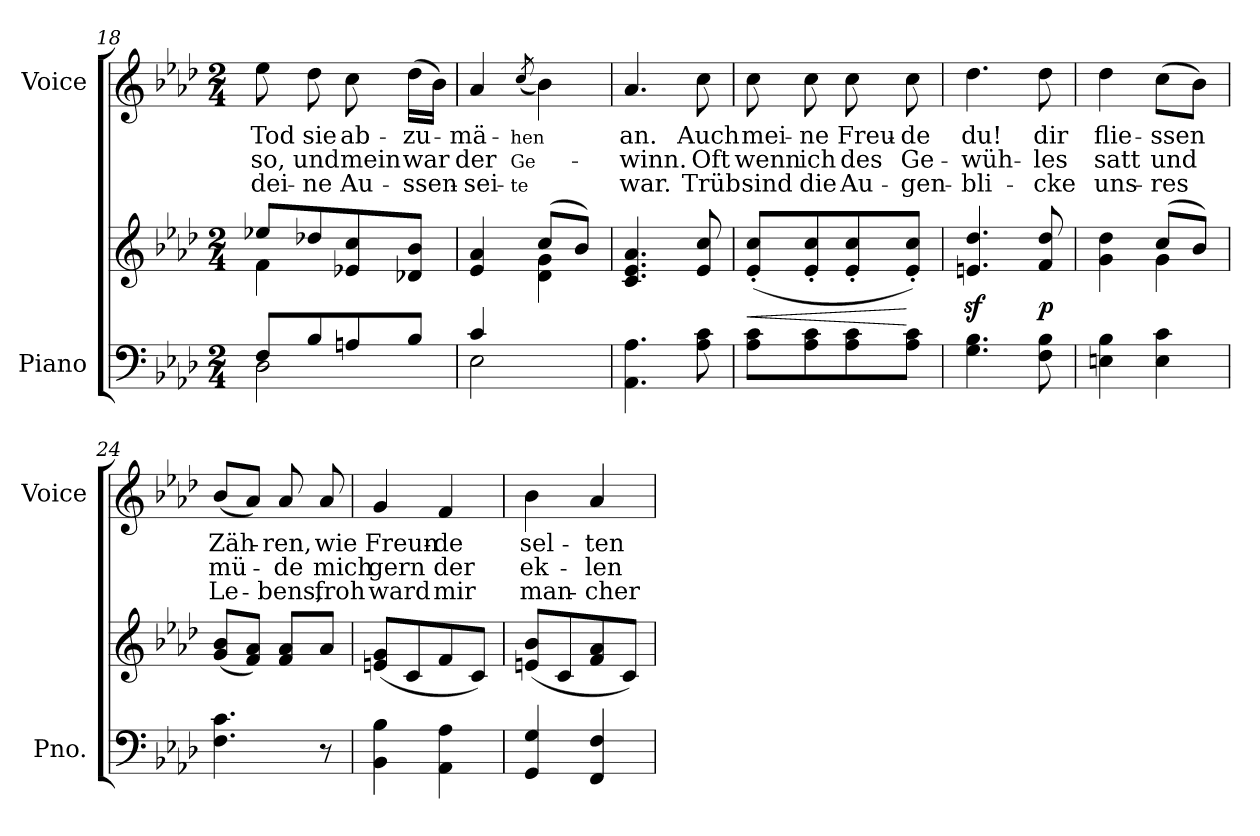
**kern	**kern	**dynam	**kern	**text	**text	**text
*part2	*part2	*part2	*part1	*part1	*part1	*part1
*staff3	*staff2	*staff2/3	*staff1	*staff1	*staff1	*staff1
*I"Piano	*	*	*I"Voice	*	*	*
*I'Pno.	*	*	*I'Voice	*	*	*
*clefF4	*clefG2	*	*clefG2	*	*	*
*k[b-e-a-d-]	*k[b-e-a-d-]	*	*k[b-e-a-d-]	*	*	*
*A-:	*A-:	*	*A-:	*	*	*
*M2/4	*M2/4	*	*M2/4	*	*	*
=18	=18	=18	=18	=18	=18	=18
*^	*^	*	*	*	*	*
!	!	!	!	!	!	!LO:LY:b:color=#000000	!LO:LY:b:color=#000000	!LO:LY:b:color=#000000
8Fi/L	2D-i\	8ee-Xi/L	4fi\	.	8ee-i\	Tod	so,	dei-
!	!	!	!	!	!	!LO:LY:b:color=#000000	!LO:LY:b:color=#000000	!LO:LY:b:color=#000000
8B-i/	.	8dd-Xi/	.	.	8dd-i\	sie	und	-ne
!	!	!	!	!	!	!LO:LY:b:color=#000000	!LO:LY:b:color=#000000	!LO:LY:b:color=#000000
8Ani/	.	8e-Xi/ 8cci	4ryy	.	8cci\	ab-	mein	Au-
!	!	!	!	!	!	!LO:LY:b:color=#000000	!LO:LY:b:color=#000000	!LO:LY:b:color=#000000
8B-i/J	.	8d-Xi/ 8b-iJ	.	.	(16dd-i\LL	-zu-	war	-ssen-
.	.	.	.	.	16b-i\JJ)	.	.	.
=19	=19	=19	=19	=19	=19	=19	=19	=19
!	!	!	!	!	!	!LO:LY:b:color=#000000	!LO:LY:b:color=#000000	!LO:LY:b:color=#000000
4ci/	2E-i\	4e-i/ 4a-i	4ryy	.	4a-i/	-mä-	der	-sei-
!	!	!	!	!	!	!LO:LY:b:color=#000000	!LO:LY:b:color=#000000	!LO:LY:b:color=#000000
.	.	.	.	.	(8qcci/	-hen	Ge-	-te
4ryy	.	(8cci/L	4d-i\ 4gi	.	4b-i\)	.	.	.
.	.	8b-i/J)	.	.	.	.	.	.
*v	*v	*	*	*	*	*	*	*
*	*v	*v	*	*	*	*	*
=20	=20	=20	=20	=20	=20	=20
!	!	!	!	!LO:LY:b:color=#000000	!LO:LY:b:color=#000000	!LO:LY:b:color=#000000
4.AA-i\ 4.A-i	4.ci/ 4.e-i 4.a-i	.	4.a-i/	an.	-winn.	war.
!	!	!	!	!LO:LY:b:color=#000000	!LO:LY:b:color=#000000	!LO:LY:b:color=#000000
8A-i\ 8ci	8e-i/ 8cci	.	8cci\	Auch	Oft	Trüb
!!LO:PB:g=z
=21	=21	=21	=21	=21	=21	=21
!	!	!LO:HP:b	!	!	!	!
!	!	!	!	!LO:LY:b:color=#000000	!LO:LY:b:color=#000000	!LO:LY:b:color=#000000
8A-i\ 8ciL	(8e-i/' 8cci'L	<	8cci\	mei-	wenn	sind
!	!	!	!	!LO:LY:b:color=#000000	!LO:LY:b:color=#000000	!LO:LY:b:color=#000000
8A-i\ 8ci	8e-i/' 8cci'	.	8cci\	-ne	ich	die
!	!	!	!	!LO:LY:b:color=#000000	!LO:LY:b:color=#000000	!LO:LY:b:color=#000000
8A-i\ 8ci	8e-i/' 8cci'	.	8cci\	Freu-	des	Au-
!	!	!	!	!LO:LY:b:color=#000000	!LO:LY:b:color=#000000	!LO:LY:b:color=#000000
8A-i\ 8ciJ	8e-i/' 8cci'J)	[	8cci\	-de	Ge-	-gen-
=22	=22	=22	=22	=22	=22	=22
!	!	!	!	!LO:LY:b:color=#000000	!LO:LY:b:color=#000000	!LO:LY:b:color=#000000
4.Gi\ 4.B-i	4.eni/z 4.dd-iz	.	4.dd-i\	du!	-wüh-	-bli-
!	!	!	!	!LO:LY:b:color=#000000	!LO:LY:b:color=#000000	!LO:LY:b:color=#000000
8Fi\ 8B-i	8fi/ 8dd-i	p	8dd-i\	dir	-les	-cke
=23	=23	=23	=23	=23	=23	=23
*	*^	*	*	*	*	*
!	!	!	!	!	!LO:LY:b:color=#000000	!LO:LY:b:color=#000000	!LO:LY:b:color=#000000
4Eni\ 4B-i	4gi\ 4dd-i	4ryy	.	4dd-i\	flie-	satt	uns-
!	!	!	!	!	!LO:LY:b:color=#000000	!LO:LY:b:color=#000000	!LO:LY:b:color=#000000
4Ei\ 4ci	(8cci/L	4gi\	.	(8cci\L	-ssen	und	-res
.	8b-i/J)	.	.	8b-i\J)	.	.	.
*	*v	*v	*	*	*	*	*
=24	=24	=24	=24	=24	=24	=24
!	!	!	!	!LO:LY:b:color=#000000	!LO:LY:b:color=#000000	!LO:LY:b:color=#000000
4.Fi\ 4.ci	(8gi/ 8b-iL	.	(8b-i/L	Zäh-	mü-	Le-
.	8fi/ 8a-iJ)	.	8a-i/J)	.	.	.
!	!	!	!	!LO:LY:b:color=#000000	!LO:LY:b:color=#000000	!LO:LY:b:color=#000000
.	8fi/ 8a-iL	.	8a-i/	-ren,	-de	-bens,
!	!	!	!	!LO:LY:b:color=#000000	!LO:LY:b:color=#000000	!LO:LY:b:color=#000000
8r	8a-i/J	.	8a-i/	wie	mich	froh
=25	=25	=25	=25	=25	=25	=25
!	!	!	!	!LO:LY:b:color=#000000	!LO:LY:b:color=#000000	!LO:LY:b:color=#000000
4BB-i\ 4B-i	(8eni/ 8giL	.	4gi/	Freun-	gern	ward
.	8ci/	.	.	.	.	.
!	!	!	!	!LO:LY:b:color=#000000	!LO:LY:b:color=#000000	!LO:LY:b:color=#000000
4AA-i\ 4A-i	8fi/	.	4fi/	-de	der	mir
.	8ci/J)	.	.	.	.	.
=26	=26	=26	=26	=26	=26	=26
!	!	!	!	!LO:LY:b:color=#000000	!LO:LY:b:color=#000000	!LO:LY:b:color=#000000
4GGi/ 4Gi	(8eni/ 8b-iL	.	4b-i\	sel-	ek-	man-
.	8ci/	.	.	.	.	.
!	!	!	!	!LO:LY:b:color=#000000	!LO:LY:b:color=#000000	!LO:LY:b:color=#000000
4FFi/ 4Fi	8fi/ 8a-i	.	4a-i/	-ten	-len	-cher
.	8ci/J)	.	.	.	.	.
=	=	=	=	=	=	=
*-	*-	*-	*-	*-	*-	*-
